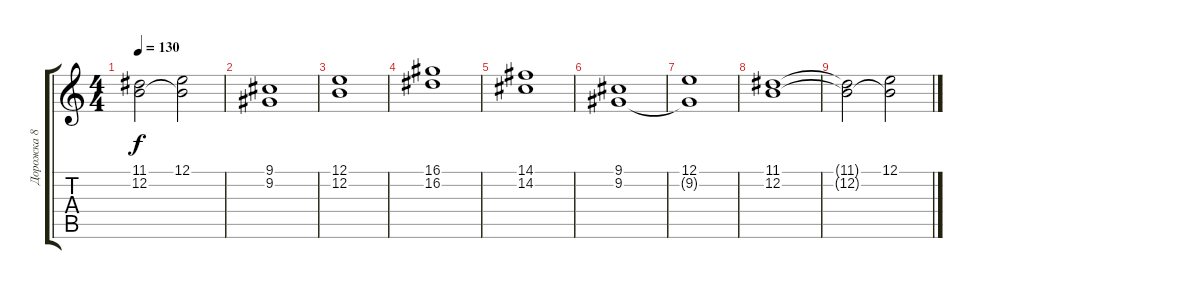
\track ("Дорожка 8" "Дорожка 8") {instrument choiraahs}
\staff {score tabs}
\tuning (E4 B3 G3 D3 A2 E2) {hide}
\ts (4 4)
\tempo 130
\clef g2
\ks c
(11.1{t} 12.2{t}).2{dy f} (12.1 12.2{t}).2 |
(9.1 9.2).1{volume 8} |
(12.1 12.2).1 |
(16.1 16.2).1 |
(14.1 14.2).1 |
(9.1 9.2).1 |
(12.1 9.2{t}).1 |
(11.1 12.2).1 |
(11.1{t} 12.2{t}).2 (12.1 12.2{t}).2
